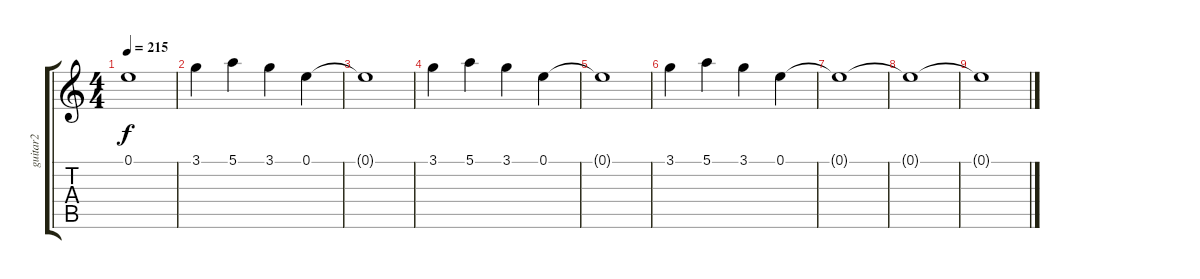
\track ("guitar2" "guitar2") {instrument distortionguitar}
\staff {score tabs}
\tuning (E4 B3 G3 D3 A2 E2) {hide}
\ts (4 4)
\tempo 215
\clef g2
\ks c
0.1{t}.1{dy f} |
3.1.4 5.1.4 3.1.4 0.1.4 |
0.1{t}.1 |
3.1.4 5.1.4 3.1.4 0.1.4 |
0.1{t}.1 |
3.1.4 5.1.4 3.1.4 0.1.4 |
0.1{t}.1 |
0.1{t}.1 |
0.1{t}.1
